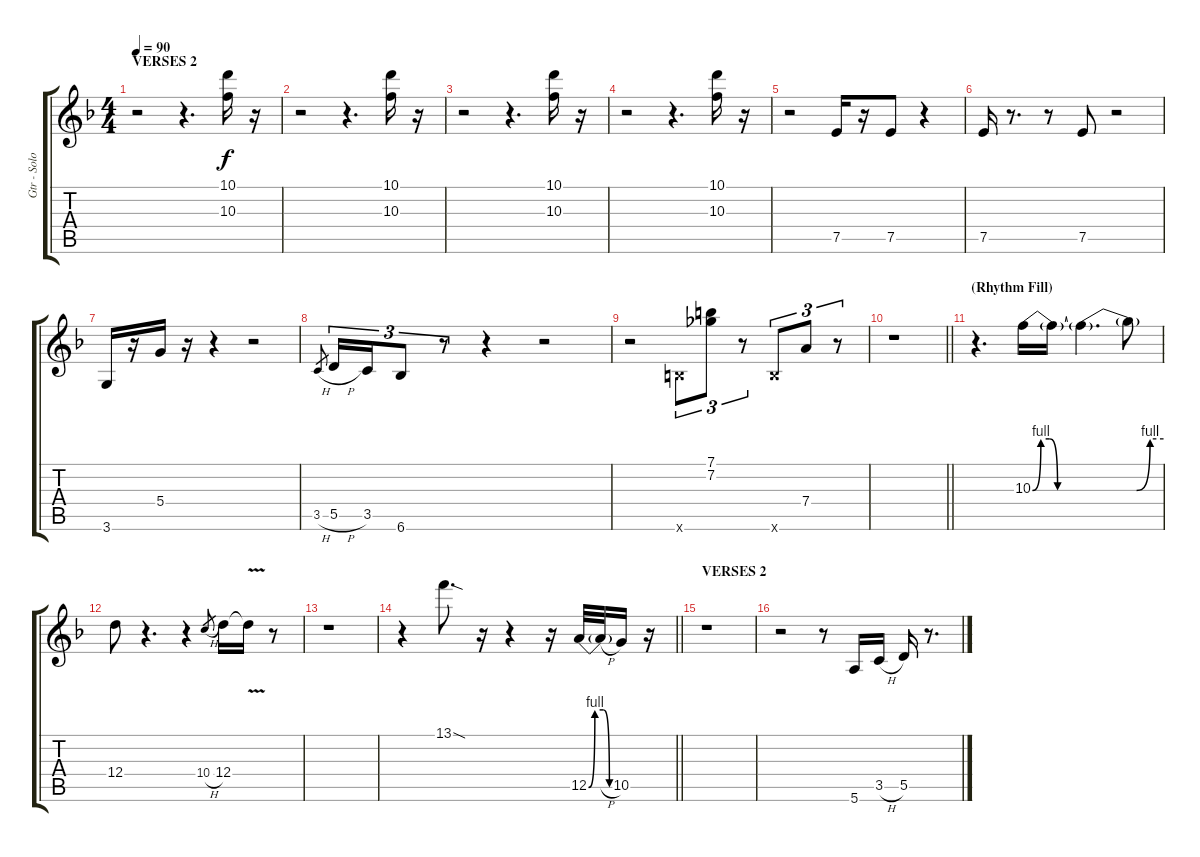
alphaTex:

\track ("Gtr - Solo" "Gtr - Solo") {instrument overdrivenguitar}
\staff {score tabs}
\tuning (E4 B3 G3 D3 A2 E2) {hide}
\ts (4 4)
\section ("" "VERSES 2")
\tempo 90
\clef g2
\ks dminor
r.2{dy f} r.4{d} (10.1 10.3).16 r.16 |
r.2 r.4{d} (10.1 10.3).16 r.16 |
r.2 r.4{d} (10.1 10.3).16 r.16 |
r.2 r.4{d} (10.1 10.3).16 r.16 |
r.2 7.5.16 r.16 7.5.8 r.4 |
7.5.16 r.8{d} r.8 7.5.8 r.2 |
3.6.16 r.16 5.4.16 r.16 r.4 r.2 |
3.5{h}.8{gr} 5.5{h}.16{tu (3 2)} 3.5.16{tu (3 2)} 6.6.8{tu (3 2)} r.8{tu (3 2)} r.4 r.2 |
r.2 7.6{x}.8{tu (3 2)} (7.1 7.2).8{tu (3 2)} r.8{tu (3 2)} 7.6{x}.8{tu (3 2)} 7.4.8{tu (3 2)} r.8{tu (3 2)} |
\barLineRight lightlight
r.1 |
\section ("" "(Rhythm Fill)")
r.4{d} 10.3{be (custom 0 0 10 4 20 4 30 0 60 0)}.16 10.3{t}.16 10.3{be (custom 0 0 40 0 50 4 60 4) t}.4{d} 10.3{t}.8 |
12.4.8 r.4{d} r.4 10.4{h}.8{gr} 12.4.16 12.4{v t}.16 r.8 |
r.1 |
\barLineRight lightlight
r.4 13.1{sod}.8{d} r.16 r.4 r.16 12.5{be (custom 0 0 15 4 35 4 50 0 60 0)}.32 12.5{h t}.32 10.5.16 r.16 |
\section ("" "VERSES 2")
r.1 |
r.2 r.8 5.6.16 3.5{h}.16 5.5.16 r.8{d}
